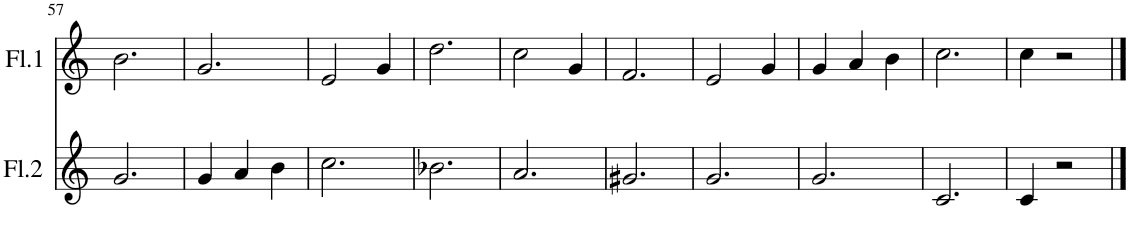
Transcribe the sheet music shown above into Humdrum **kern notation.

**kern	**kern
*part2	*part1
*staff2	*staff1
*I"Flauta 2	*I"Flauta 1
*I'Fl.2	*I'Fl.1
!!LO:PB:g=z
*clefG2	*clefG2
*k[]	*k[]
*M3/4	*M3/4
=57	=57
2.g/	2.b\
=58	=58
4g/	2.g/
4a/	.
4b\	.
=59	=59
2.cc\	2e/
.	4g/
=60	=60
2.b-X\	2.dd\
=61	=61
2.a/	2cc\
.	4g/
=62	=62
2.g#X/	2.f/
=63	=63
2.g/	2e/
.	4g/
=64	=64
2.g/	4g/
.	4a/
.	4b\
=65	=65
2.c/	2.cc\
=66	=66
4c/	4cc\
2r	2r
==	==
*-	*-
